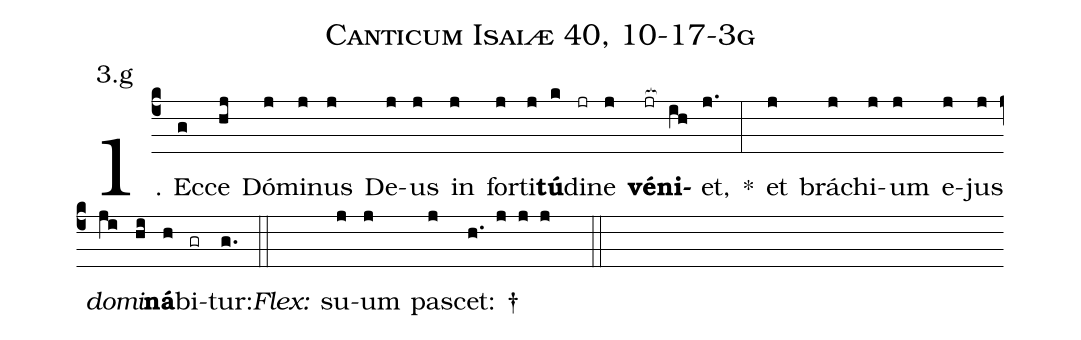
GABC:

name: Canticum Isaiæ 40, 10-17-3g;
annotation: 3.g;
%%
(c4)1. Ec(g)ce(hj) Dó(j)mi(j)nus(j) De(j)us(j) in(j) for(j)ti(j)<b>tú</b>(k)di(jr)ne(j) <b>vé</b>(jr[ocb:1{])<b>ni</b>(ih[ocb:0}])et,(j.) *(:) et(j) brá(j)chi(j)um(j) e(j)jus(j) <i>do</i>(ji)<i>mi</i>(hi)<b>ná</b>(h)bi(gr)tur:(g.) (::)
<i>Flex:</i>()  su(j)um(j) pa(j)scet: †(h. j j j  ::)
